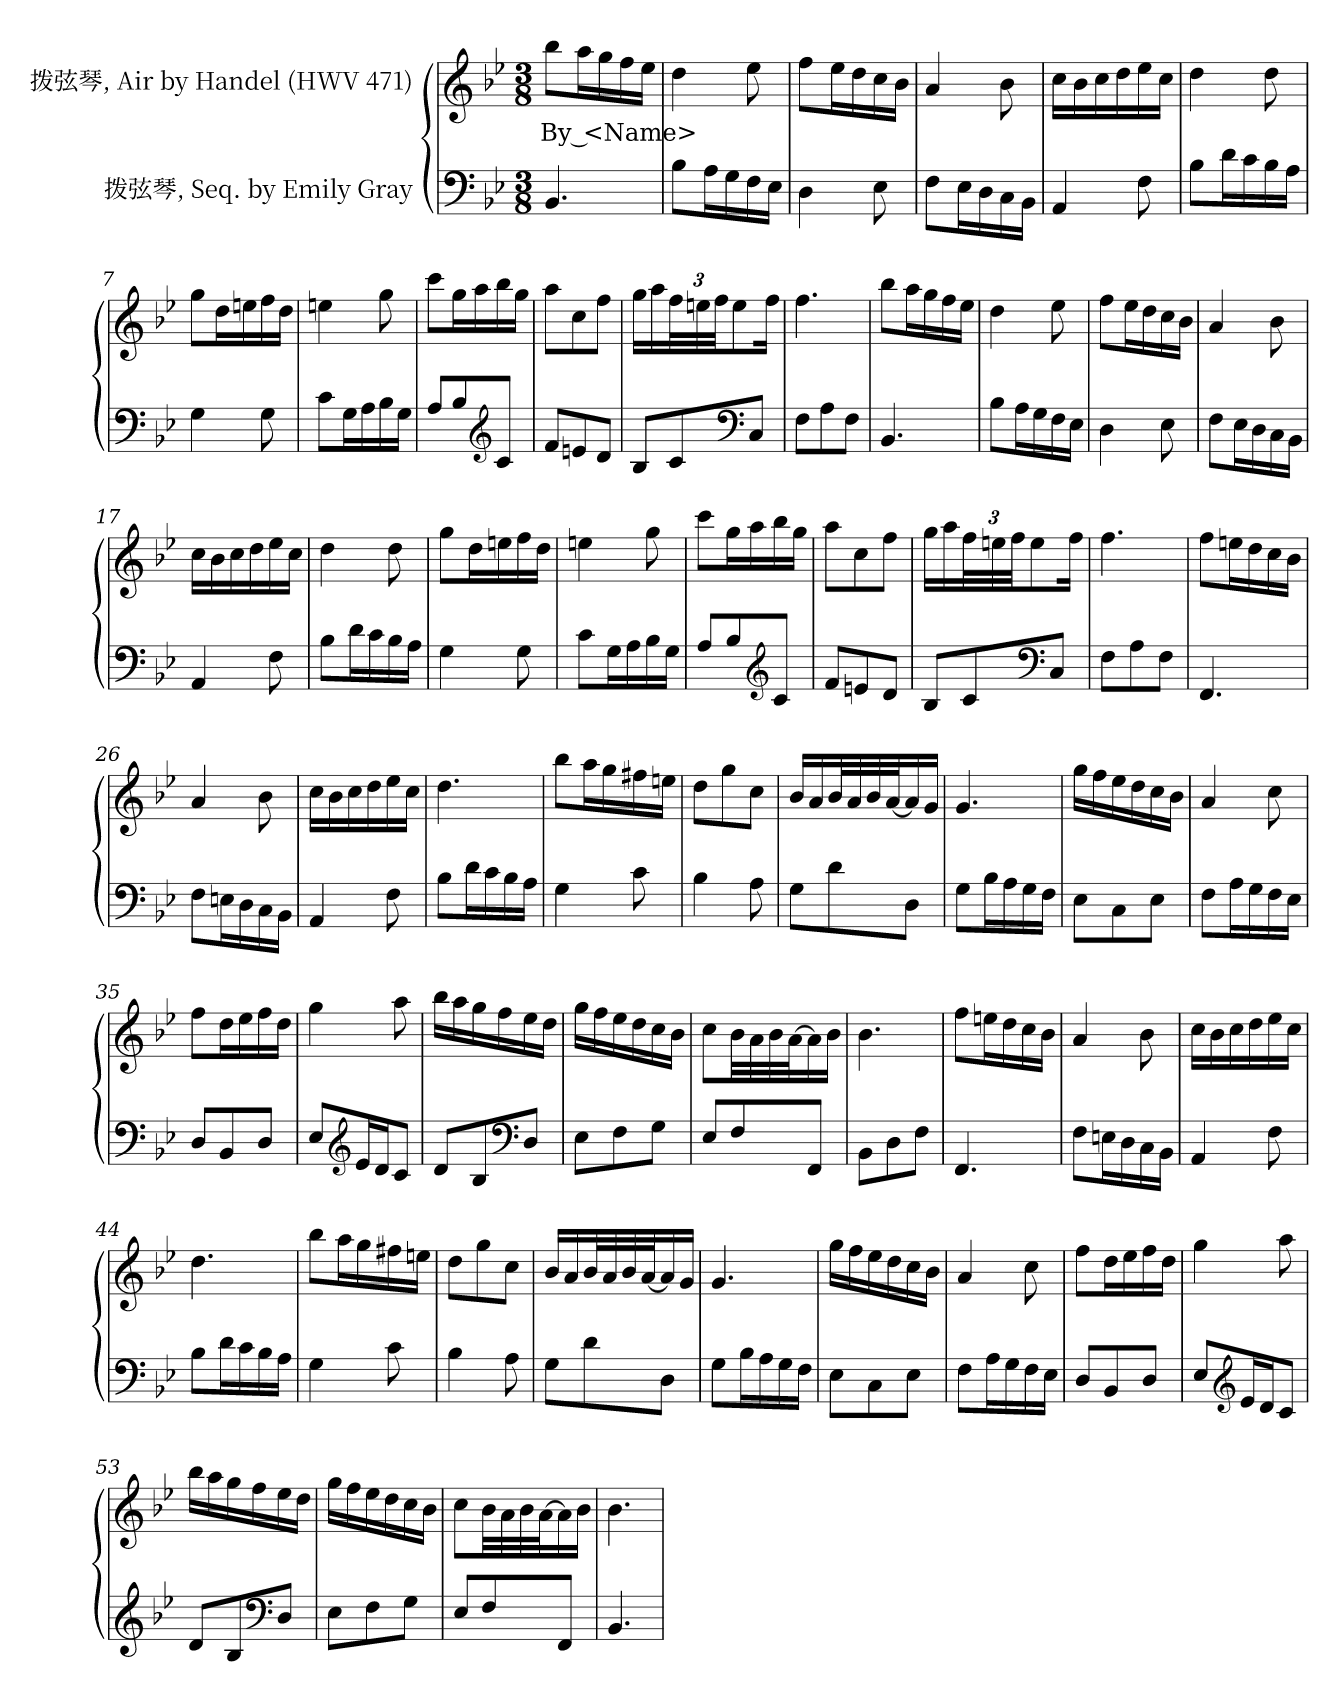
**kern	**kern	**text
*part2	*part1	*part1
*staff2	*staff1	*staff1
*I"拨弦琴, Seq. by Emily Gray	*I"拨弦琴, Air by Handel (HWV 471)	*
*clefF4	*clefG2	*
*k[b-e-]	*k[b-e-]	*
*M3/8	*M3/8	*
*MM117	*MM117	*
=1	=1	=1
4.BB-/	8bb-\L	By <Name>
.	16aa\L	.
.	16gg\	.
.	16ff\	.
.	16ee-\JJ	.
=2	=2	=2
8B-\L	4dd\	.
16A\L	.	.
16G\	.	.
16F\	8ee-\	.
16E-\JJ	.	.
=3	=3	=3
4D\	8ff\L	.
.	16ee-\L	.
.	16dd\	.
8E-\	16cc\	.
.	16b-\JJ	.
!!LO:LB:g=z
=4	=4	=4
8F\L	4a/	.
16E-\L	.	.
16D\	.	.
16C\	8b-\	.
16BB-\JJ	.	.
=5	=5	=5
4AA/	16cc\LL	.
.	16b-\	.
.	16cc\	.
.	16dd\	.
8F\	16ee-\	.
.	16cc\JJ	.
=6	=6	=6
8B-\L	4dd\	.
16d\L	.	.
16c\	.	.
16B-\	8dd\	.
16A\JJ	.	.
=7	=7	=7
4G\	8gg\L	.
.	16dd\L	.
.	16een\	.
8G\	16ff\	.
.	16dd\JJ	.
=8	=8	=8
8c\L	4een\	.
16G\L	.	.
16A\	.	.
16B-\	8gg\	.
16G\JJ	.	.
=9	=9	=9
8A/L	8ccc\L	.
8B-/	16gg\L	.
.	16aa\	.
*clefG2	*	*
8c/J	16bb-\	.
.	16gg\JJ	.
=10	=10	=10
8f/L	8aa\L	.
8en/	8cc\	.
8d/J	8ff\J	.
!!LO:LB:g=z
=11	=11	=11
8B-/L	16gg\LL	.
.	16aa\	.
*	*Xbrackettup	*
8c/	48ff\L	.
.	48een\	.
.	48ff\JJ	.
.	8ee\	.
*clefF4	*	*
8C/J	.	.
.	16ff\Jk	.
=12	=12	=12
8F\L	4.ff\	.
8A\	.	.
8F\J	.	.
=13	=13	=13
4.BB-/	8bb-\L	.
.	16aa\L	.
.	16gg\	.
.	16ff\	.
.	16ee-\JJ	.
=14	=14	=14
8B-\L	4dd\	.
16A\L	.	.
16G\	.	.
16F\	8ee-\	.
16E-\JJ	.	.
=15	=15	=15
4D\	8ff\L	.
.	16ee-\L	.
.	16dd\	.
8E-\	16cc\	.
.	16b-\JJ	.
=16	=16	=16
8F\L	4a/	.
16E-\L	.	.
16D\	.	.
16C\	8b-\	.
16BB-\JJ	.	.
!!LO:LB:g=z
=17	=17	=17
4AA/	16cc\LL	.
.	16b-\	.
.	16cc\	.
.	16dd\	.
8F\	16ee-\	.
.	16cc\JJ	.
=18	=18	=18
8B-\L	4dd\	.
16d\L	.	.
16c\	.	.
16B-\	8dd\	.
16A\JJ	.	.
=19	=19	=19
4G\	8gg\L	.
.	16dd\L	.
.	16een\	.
8G\	16ff\	.
.	16dd\JJ	.
=20	=20	=20
8c\L	4een\	.
16G\L	.	.
16A\	.	.
16B-\	8gg\	.
16G\JJ	.	.
=21	=21	=21
8A/L	8ccc\L	.
8B-/	16gg\L	.
.	16aa\	.
*clefG2	*	*
8c/J	16bb-\	.
.	16gg\JJ	.
=22	=22	=22
8f/L	8aa\L	.
8en/	8cc\	.
8d/J	8ff\J	.
!!LO:LB:g=z
=23	=23	=23
8B-/L	16gg\LL	.
.	16aa\	.
8c/	48ff\L	.
.	48een\	.
.	48ff\JJ	.
.	8ee\	.
*clefF4	*	*
8C/J	.	.
.	16ff\Jk	.
=24	=24	=24
8F\L	4.ff\	.
8A\	.	.
8F\J	.	.
=25	=25	=25
4.FF/	8ff\L	.
.	16een\L	.
.	16dd\	.
.	16cc\	.
.	16b-\JJ	.
=26	=26	=26
8F\L	4a/	.
16En\L	.	.
16D\	.	.
16C\	8b-\	.
16BB-\JJ	.	.
=27	=27	=27
4AA/	16cc\LL	.
.	16b-\	.
.	16cc\	.
.	16dd\	.
8F\	16ee-\	.
.	16cc\JJ	.
=28	=28	=28
8B-\L	4.dd\	.
16d\L	.	.
16c\	.	.
16B-\	.	.
16A\JJ	.	.
!!LO:LB:g=z
=29	=29	=29
4G\	8bb-\L	.
.	16aa\L	.
.	16gg\	.
8c\	16ff#X\	.
.	16een\JJ	.
=30	=30	=30
4B-\	8dd\L	.
.	8gg\	.
8A\	8cc\J	.
=31	=31	=31
8G\L	16b-/LL	.
.	16a/	.
8d\	32b-/L	.
.	32a/	.
.	32b-/	.
.	[32a/J	.
8D\J	16a/]	.
.	16g/JJ	.
=32	=32	=32
8G\L	4.g/	.
16B-\L	.	.
16A\	.	.
16G\	.	.
16F\JJ	.	.
=33	=33	=33
8E-\L	16gg\LL	.
.	16ff\	.
8C\	16ee-\	.
.	16dd\	.
8E-\J	16cc\	.
.	16b-\JJ	.
=34	=34	=34
8F\L	4a/	.
16A\L	.	.
16G\	.	.
16F\	8cc\	.
16E-\JJ	.	.
!!LO:PB:g=z
=35	=35	=35
8D/L	8ff\L	.
8BB-/	16dd\L	.
.	16ee-\	.
8D/J	16ff\	.
.	16dd\JJ	.
=36	=36	=36
8E-/L	4gg\	.
*clefG2	*	*
16e-/L	.	.
16d/J	.	.
8c/J	8aa\	.
=37	=37	=37
8d/L	16bb-\LL	.
.	16aa\	.
8B-/	16gg\	.
.	16ff\	.
*clefF4	*	*
8D/J	16ee-\	.
.	16dd\JJ	.
=38	=38	=38
8E-\L	16gg\LL	.
.	16ff\	.
8F\	16ee-\	.
.	16dd\	.
8G\J	16cc\	.
.	16b-\JJ	.
=39	=39	=39
8E-/L	8cc\L	.
8F/	32b-\LL	.
.	32a\	.
.	32b-\	.
.	[32a\J	.
8FF/J	16a\]	.
.	16b-\JJ	.
=40	=40	=40
8BB-\L	4.b-\	.
8D\	.	.
8F\J	.	.
!!LO:LB:g=z
=41	=41	=41
4.FF/	8ff\L	.
.	16een\L	.
.	16dd\	.
.	16cc\	.
.	16b-\JJ	.
=42	=42	=42
8F\L	4a/	.
16En\L	.	.
16D\	.	.
16C\	8b-\	.
16BB-\JJ	.	.
=43	=43	=43
4AA/	16cc\LL	.
.	16b-\	.
.	16cc\	.
.	16dd\	.
8F\	16ee-\	.
.	16cc\JJ	.
=44	=44	=44
8B-\L	4.dd\	.
16d\L	.	.
16c\	.	.
16B-\	.	.
16A\JJ	.	.
=45	=45	=45
4G\	8bb-\L	.
.	16aa\L	.
.	16gg\	.
8c\	16ff#X\	.
.	16een\JJ	.
=46	=46	=46
4B-\	8dd\L	.
.	8gg\	.
8A\	8cc\J	.
!!LO:LB:g=z
=47	=47	=47
8G\L	16b-/LL	.
.	16a/	.
8d\	32b-/L	.
.	32a/	.
.	32b-/	.
.	[32a/J	.
8D\J	16a/]	.
.	16g/JJ	.
=48	=48	=48
8G\L	4.g/	.
16B-\L	.	.
16A\	.	.
16G\	.	.
16F\JJ	.	.
=49	=49	=49
8E-\L	16gg\LL	.
.	16ff\	.
8C\	16ee-\	.
.	16dd\	.
8E-\J	16cc\	.
.	16b-\JJ	.
=50	=50	=50
8F\L	4a/	.
16A\L	.	.
16G\	.	.
16F\	8cc\	.
16E-\JJ	.	.
=51	=51	=51
8D/L	8ff\L	.
8BB-/	16dd\L	.
.	16ee-\	.
8D/J	16ff\	.
.	16dd\JJ	.
=52	=52	=52
8E-/L	4gg\	.
*clefG2	*	*
16e-/L	.	.
16d/J	.	.
8c/J	8aa\	.
!!LO:LB:g=z
=53	=53	=53
8d/L	16bb-\LL	.
.	16aa\	.
8B-/	16gg\	.
.	16ff\	.
*clefF4	*	*
8D/J	16ee-\	.
.	16dd\JJ	.
=54	=54	=54
8E-\L	16gg\LL	.
.	16ff\	.
8F\	16ee-\	.
.	16dd\	.
8G\J	16cc\	.
.	16b-\JJ	.
=55	=55	=55
8E-/L	8cc\L	.
8F/	32b-\LL	.
.	32a\	.
.	32b-\	.
.	[32a\J	.
8FF/J	16a\]	.
.	16b-\JJ	.
=56	=56	=56
4.BB-/	4.b-\	.
=	=	=
*-	*-	*-
